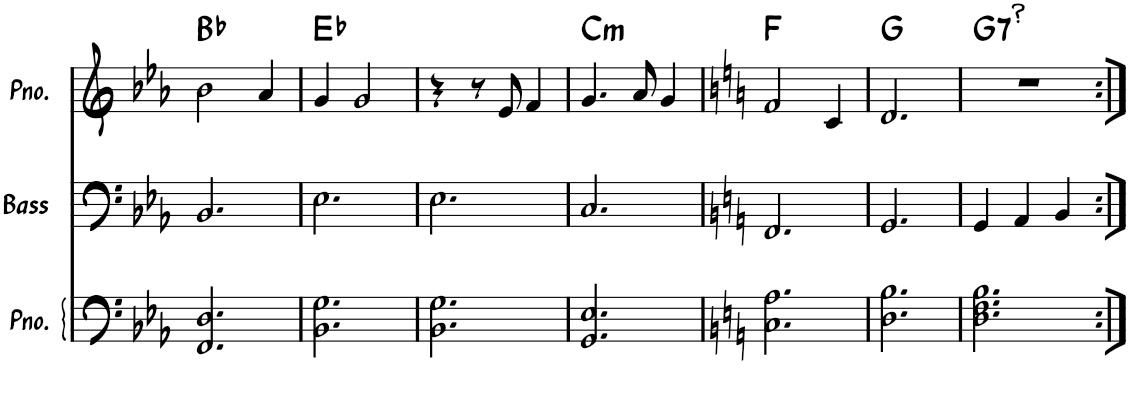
**kern	**kern	**kern	**harte
*part3	*part2	*part1	*part1
*staff3	*staff2	*staff1	*
*I"Piano	*I"Acoustic Bass	*I"Piano	*
*I'Pno.	*I'Bass	*I'Pno.	*
!!LO:PB:g=z
*clefF4	*clefF4	*clefG2	*
*	*Trd7c12	*	*
*k[b-e-a-]	*k[b-e-a-]	*k[b-e-a-]	*
*M3/4	*M3/4	*M3/4	*
=22	=22	=22	=22
2.FF/ 2.D/	2.BB-/	2b-\	Bb:maj
.	.	4a-/	.
=23	=23	=23	=23
2.BB-\ 2.G\	2.E-\	4g/	Eb:maj
.	.	2g/	.
=24	=24	=24	=24
2.BB-\ 2.G\	2.E-\	4r	.
.	.	8r	.
.	.	8e-/	.
.	.	4f/	.
=25	=25	=25	=25
!	!	!	!LO:H:kt=m
2.GG/ 2.E-/	2.C/	4.g/	C:min
.	.	8a-/	.
.	.	4g/	.
=26	=26	=26	=26
*k[]	*k[]	*k[]	*
2.C\ 2.A\	2.FF/	2f/	F:maj
.	.	4c/	.
=27	=27	=27	=27
2.D\ 2.B\	2.GG/	2.d/	G:maj
=28	=28	=28	=28
!	!	!	!LO:H:kt=7
2.D\ 2.F\ 2.B\	4GG/	2.r	G:7
.	4AA/	.	.
.	4BB/	.	.
=:|!	=:|!	=:|!	=:|!
*-	*-	*-	*-
